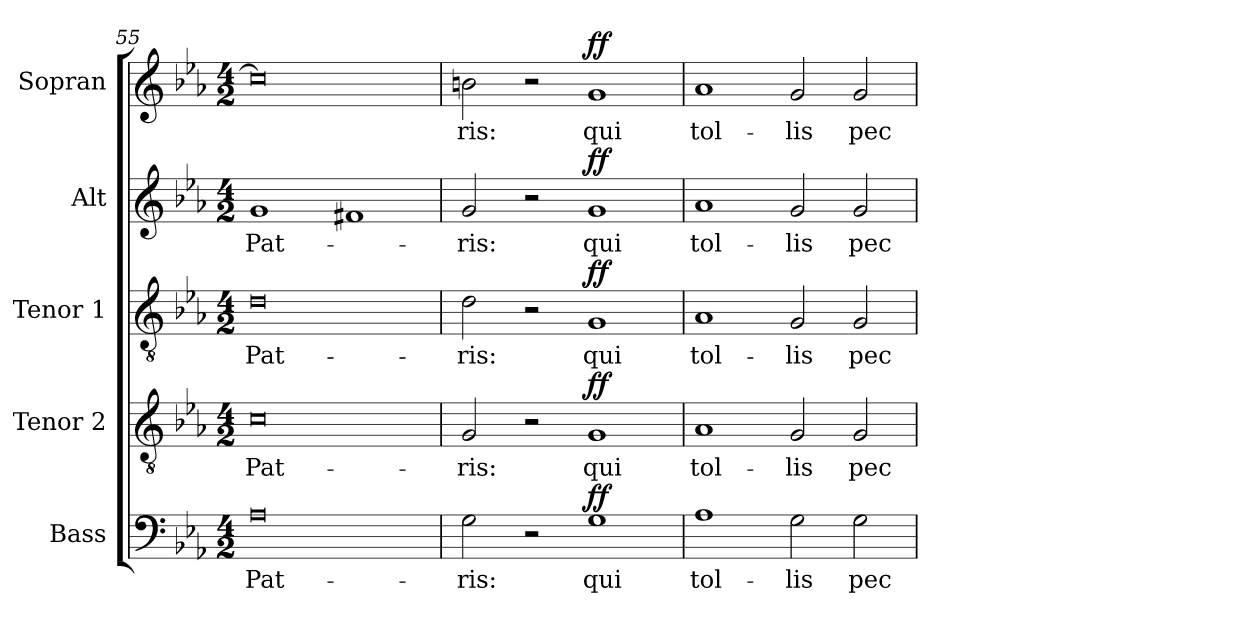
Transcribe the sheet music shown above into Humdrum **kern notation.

**kern	**text	**dynam	**kern	**text	**dynam	**kern	**text	**dynam	**kern	**text	**dynam	**kern	**text	**dynam
*part5	*part5	*part5	*part4	*part4	*part4	*part3	*part3	*part3	*part2	*part2	*part2	*part1	*part1	*part1
*staff5	*staff5	*staff5	*staff4	*staff4	*staff4	*staff3	*staff3	*staff3	*staff2	*staff2	*staff2	*staff1	*staff1	*staff1
*I"Bass	*	*	*I"Tenor 2	*	*	*I"Tenor 1	*	*	*I"Alt	*	*	*I"Sopran	*	*
*I'B.	*	*	*I'T. 2	*	*	*I'T. 1	*	*	*I'A.	*	*	*I'S.	*	*
*clefF4	*	*	*clefGv2	*	*	*clefGv2	*	*	*clefG2	*	*	*clefG2	*	*
*k[b-e-a-]	*	*	*k[b-e-a-]	*	*	*k[b-e-a-]	*	*	*k[b-e-a-]	*	*	*k[b-e-a-]	*	*
*E-:	*	*	*E-:	*	*	*E-:	*	*	*E-:	*	*	*E-:	*	*
*M4/2	*	*	*M4/2	*	*	*M4/2	*	*	*M4/2	*	*	*M4/2	*	*
=55	=55	=55	=55	=55	=55	=55	=55	=55	=55	=55	=55	=55	=55	=55
!	!LO:LY:b	!	!	!LO:LY:b	!	!	!LO:LY:b	!	!	!LO:LY:b	!	!	!	!
0A-	Pat-	.	0c	Pat-	.	0d	Pat-	.	1g	Pat-	.	0cc]	.	.
.	.	.	.	.	.	.	.	.	1f#X	.	.	.	.	.
!!LO:PB:g=z
=56	=56	=56	=56	=56	=56	=56	=56	=56	=56	=56	=56	=56	=56	=56
!	!LO:LY:b	!	!	!LO:LY:b	!	!	!LO:LY:b	!	!	!LO:LY:b	!	!	!LO:LY:b	!
2G\	-ris:	.	2G/	-ris:	.	2d\	-ris:	.	2g/	-ris:	.	2bn\	-ris:	.
2r	.	.	2r	.	.	2r	.	.	2r	.	.	2r	.	.
!	!LO:LY:b	!LO:DY:a	!	!LO:LY:b	!LO:DY:a	!	!LO:LY:b	!LO:DY:a	!	!LO:LY:b	!LO:DY:a	!	!LO:LY:b	!LO:DY:a
1G	qui	ff	1G	qui	ff	1G	qui	ff	1g	qui	ff	1g	qui	ff
=57	=57	=57	=57	=57	=57	=57	=57	=57	=57	=57	=57	=57	=57	=57
!	!LO:LY:b	!	!	!LO:LY:b	!	!	!LO:LY:b	!	!	!LO:LY:b	!	!	!LO:LY:b	!
1A-	tol-	.	1A-	tol-	.	1A-	tol-	.	1a-	tol-	.	1a-	tol-	.
!	!LO:LY:b	!	!	!LO:LY:b	!	!	!LO:LY:b	!	!	!LO:LY:b	!	!	!LO:LY:b	!
2G\	-lis	.	2G/	-lis	.	2G/	-lis	.	2g/	-lis	.	2g/	-lis	.
!	!LO:LY:b	!	!	!LO:LY:b	!	!	!LO:LY:b	!	!	!LO:LY:b	!	!	!LO:LY:b	!
2G\	pec-	.	2G/	pec-	.	2G/	pec-	.	2g/	pec-	.	2g/	pec-	.
=	=	=	=	=	=	=	=	=	=	=	=	=	=	=
*-	*-	*-	*-	*-	*-	*-	*-	*-	*-	*-	*-	*-	*-	*-
